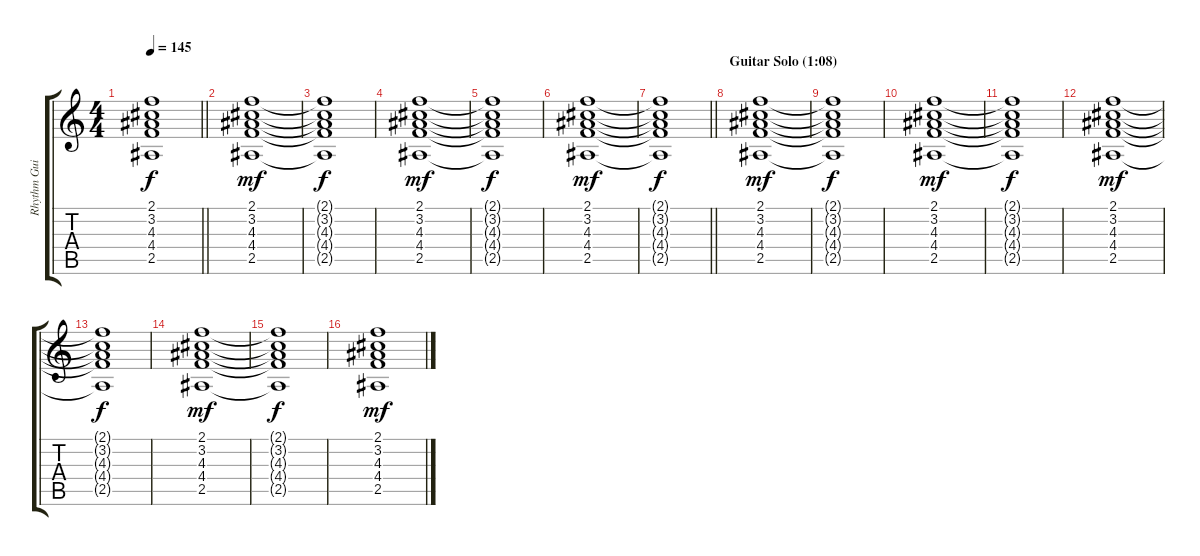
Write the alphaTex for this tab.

\track ("Rhythm Guitar" "Rhythm Gui") {instrument electricguitarjazz}
\staff {score tabs}
\tuning (Eb4 Bb3 Gb3 Db3 Ab2 Eb2) {hide}
\ts (4 4)
\tempo 145
\clef g2
\barLineRight lightlight
\ks c
(2.1{t} 3.2{t} 4.3{t} 4.4{t} 2.5{t}).1{dy f} |
(2.1 3.2 4.3 4.4 2.5).1{dy mf} |
(2.1{t} 3.2{t} 4.3{t} 4.4{t} 2.5{t}).1{dy f} |
(2.1 3.2 4.3 4.4 2.5).1{dy mf} |
(2.1{t} 3.2{t} 4.3{t} 4.4{t} 2.5{t}).1{dy f} |
(2.1 3.2 4.3 4.4 2.5).1{dy mf} |
\barLineRight lightlight
(2.1{t} 3.2{t} 4.3{t} 4.4{t} 2.5{t}).1{dy f} |
\section ("" "Guitar Solo (1:08)")
(2.1 3.2 4.3 4.4 2.5).1{dy mf} |
(2.1{t} 3.2{t} 4.3{t} 4.4{t} 2.5{t}).1{dy f} |
(2.1 3.2 4.3 4.4 2.5).1{dy mf} |
(2.1{t} 3.2{t} 4.3{t} 4.4{t} 2.5{t}).1{dy f} |
(2.1 3.2 4.3 4.4 2.5).1{dy mf} |
(2.1{t} 3.2{t} 4.3{t} 4.4{t} 2.5{t}).1{dy f} |
(2.1 3.2 4.3 4.4 2.5).1{dy mf} |
(2.1{t} 3.2{t} 4.3{t} 4.4{t} 2.5{t}).1{dy f} |
(2.1 3.2 4.3 4.4 2.5).1{dy mf}
